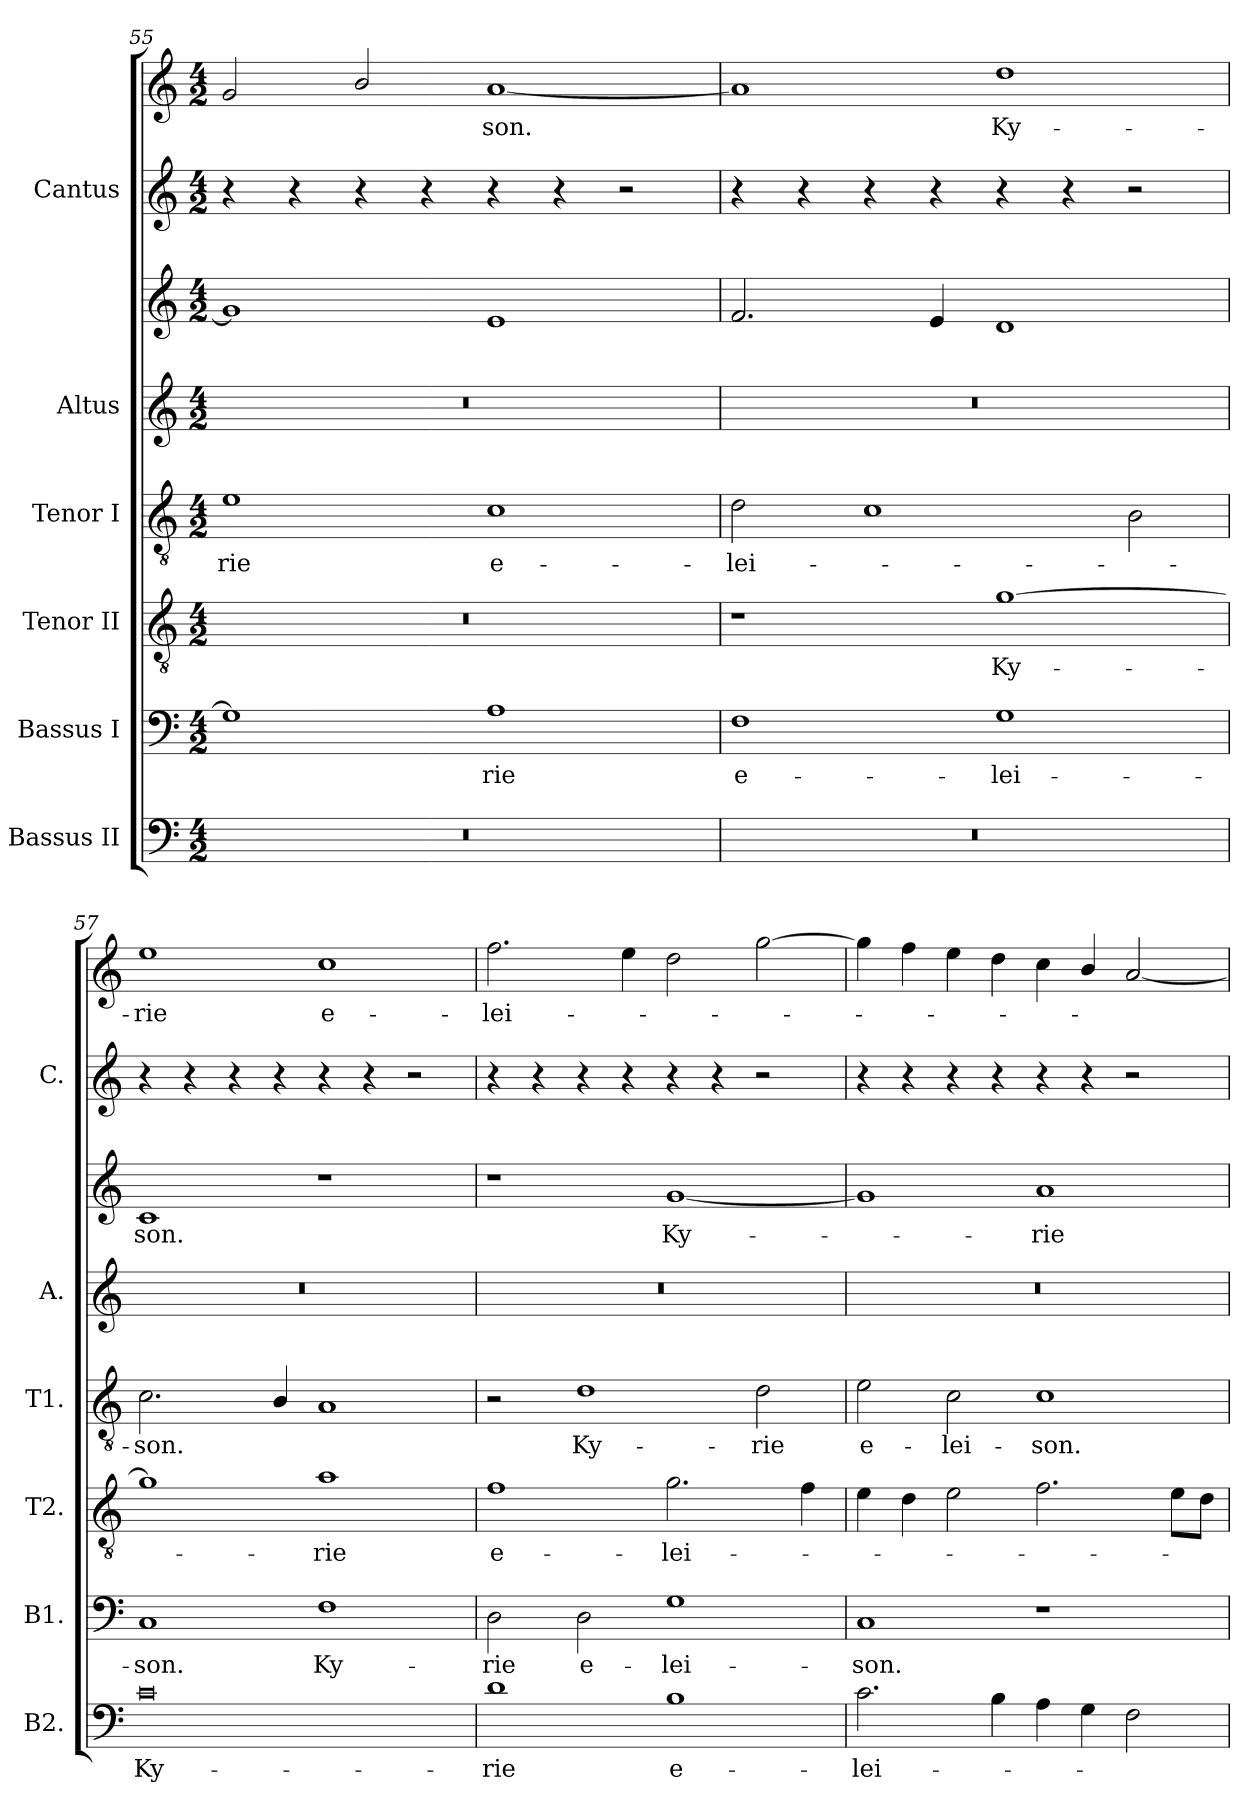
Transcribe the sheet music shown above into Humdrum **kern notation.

**kern	**text	**kern	**text	**kern	**text	**kern	**text	**kern	**kern	**text	**kern	**kern	**text
*part6	*part6	*part5	*part5	*part4	*part4	*part3	*part3	*part2	*part2	*part2	*part1	*part1	*part1
*staff8	*staff8	*staff7	*staff7	*staff6	*staff6	*staff5	*staff5	*staff4	*staff3	*staff3	*staff2	*staff1	*staff1
*I"Bassus II	*	*I"Bassus I	*	*I"Tenor II	*	*I"Tenor I	*	*I"Altus	*	*	*I"Cantus	*	*
*I'B2.	*	*I'B1.	*	*I'T2.	*	*I'T1.	*	*I'A.	*	*	*I'C.	*	*
*clefF4	*	*clefF4	*	*clefGv2	*	*clefGv2	*	*clefG2	*clefG2	*	*clefG2	*clefG2	*
*	*	*	*	*ITrd7c12	*	*ITrd7c12	*	*	*	*	*	*	*
*k[]	*	*k[]	*	*k[]	*	*k[]	*	*k[]	*k[]	*	*k[]	*k[]	*
*C:	*	*C:	*	*C:	*	*C:	*	*C:	*C:	*	*C:	*C:	*
*M4/2	*	*M4/2	*	*M4/2	*	*M4/2	*	*M4/2	*M4/2	*	*M4/2	*M4/2	*
=55	=55	=55	=55	=55	=55	=55	=55	=55	=55	=55	=55	=55	=55
!LO:N:vis=1	!	!	!	!LO:N:vis=1	!	!	!	!	!	!	!	!	!
!	!	!	!	!	!	!	!LO:LY:b:color=#000000	!LO:N:vis=1	!	!	!	!	!
0r	.	1Gi]	.	0r	.	1Ei	-rie	0r	1gi]	.	4r	2gi/	.
.	.	.	.	.	.	.	.	.	.	.	4r	.	.
.	.	.	.	.	.	.	.	.	.	.	4r	2bi/	.
.	.	.	.	.	.	.	.	.	.	.	4r	.	.
!	!	!	!LO:LY:b:color=#000000	!	!	!	!	!	!	!	!	!	!
!	!	!	!	!	!	!	!LO:LY:b:color=#000000	!	!	!	!	!	!
!	!	!	!	!	!	!	!	!	!	!	!	!	!LO:LY:b:color=#000000
.	.	1Ai	-rie	.	.	1Ci	e-	.	1ei	.	4r	[1ai	-son.
.	.	.	.	.	.	.	.	.	.	.	4r	.	.
.	.	.	.	.	.	.	.	.	.	.	2r	.	.
=56	=56	=56	=56	=56	=56	=56	=56	=56	=56	=56	=56	=56	=56
!LO:N:vis=1	!	!	!	!	!	!	!	!	!	!	!	!	!
!	!	!	!LO:LY:b:color=#000000	!	!	!	!	!	!	!	!	!	!
!	!	!	!	!	!	!	!LO:LY:b:color=#000000	!LO:N:vis=1	!	!	!	!	!
0r	.	1Fi	e-	1r	.	2Di\	-lei-	0r	2.fi/	.	4r	1ai]	.
.	.	.	.	.	.	.	.	.	.	.	4r	.	.
.	.	.	.	.	.	1Ci	.	.	.	.	4r	.	.
.	.	.	.	.	.	.	.	.	4ei/	.	4r	.	.
!	!	!	!LO:LY:b:color=#000000	!	!	!	!	!	!	!	!	!	!
!	!	!	!	!	!LO:LY:b:color=#000000	!	!	!	!	!	!	!	!
!	!	!	!	!	!	!	!	!	!	!	!	!	!LO:LY:b:color=#000000
.	.	1Gi	-lei-	[1Gi	Ky-	.	.	.	1di	.	4r	1ddi	Ky-
.	.	.	.	.	.	.	.	.	.	.	4r	.	.
.	.	.	.	.	.	2BBi\	.	.	.	.	2r	.	.
=57	=57	=57	=57	=57	=57	=57	=57	=57	=57	=57	=57	=57	=57
!	!LO:LY:b:color=#000000	!	!	!	!	!	!	!	!	!	!	!	!
!	!	!	!LO:LY:b:color=#000000	!	!	!	!	!	!	!	!	!	!
!	!	!	!	!	!	!	!LO:LY:b:color=#000000	!LO:N:vis=1	!	!	!	!	!
!	!	!	!	!	!	!	!	!	!	!LO:LY:b:color=#000000	!	!	!
!	!	!	!	!	!	!	!	!	!	!	!	!	!LO:LY:b:color=#000000
0ci	Ky-	1Ci	-son.	1Gi]	.	2.Ci\	-son.	0r	1ci	-son.	4r	1eei	-rie
.	.	.	.	.	.	.	.	.	.	.	4r	.	.
.	.	.	.	.	.	.	.	.	.	.	4r	.	.
.	.	.	.	.	.	4BBi/	.	.	.	.	4r	.	.
!	!	!	!LO:LY:b:color=#000000	!	!	!	!	!	!	!	!	!	!
!	!	!	!	!	!LO:LY:b:color=#000000	!	!	!	!	!	!	!	!
!	!	!	!	!	!	!	!	!	!	!	!	!	!LO:LY:b:color=#000000
.	.	1Fi	Ky-	1Ai	-rie	1AAi	.	.	1r	.	4r	1cci	e-
.	.	.	.	.	.	.	.	.	.	.	4r	.	.
.	.	.	.	.	.	.	.	.	.	.	2r	.	.
=58	=58	=58	=58	=58	=58	=58	=58	=58	=58	=58	=58	=58	=58
!	!LO:LY:b:color=#000000	!	!	!	!	!	!	!	!	!	!	!	!
!	!	!	!LO:LY:b:color=#000000	!	!	!	!	!	!	!	!	!	!
!	!	!	!	!	!LO:LY:b:color=#000000	!	!	!LO:N:vis=1	!	!	!	!	!
!	!	!	!	!	!	!	!	!	!	!	!	!	!LO:LY:b:color=#000000
1di	-rie	2Di\	-rie	1Fi	e-	2r	.	0r	1r	.	4r	2.ffi\	-lei-
.	.	.	.	.	.	.	.	.	.	.	4r	.	.
!	!	!	!LO:LY:b:color=#000000	!	!	!	!	!	!	!	!	!	!
!	!	!	!	!	!	!	!LO:LY:b:color=#000000	!	!	!	!	!	!
.	.	2Di\	e-	.	.	1Di	Ky-	.	.	.	4r	.	.
.	.	.	.	.	.	.	.	.	.	.	4r	4eei\	.
!	!LO:LY:b:color=#000000	!	!	!	!	!	!	!	!	!	!	!	!
!	!	!	!LO:LY:b:color=#000000	!	!	!	!	!	!	!	!	!	!
!	!	!	!	!	!LO:LY:b:color=#000000	!	!	!	!	!	!	!	!
!	!	!	!	!	!	!	!	!	!	!LO:LY:b:color=#000000	!	!	!
1Bi	e-	1Gi	-lei-	2.Gi\	-lei-	.	.	.	[1gi	Ky-	4r	2ddi\	.
.	.	.	.	.	.	.	.	.	.	.	4r	.	.
!	!	!	!	!	!	!	!LO:LY:b:color=#000000	!	!	!	!	!	!
.	.	.	.	.	.	2Di\	-rie	.	.	.	2r	[2ggi\	.
.	.	.	.	4Fi\	.	.	.	.	.	.	.	.	.
!!LO:LB:g=z
=59	=59	=59	=59	=59	=59	=59	=59	=59	=59	=59	=59	=59	=59
!	!LO:LY:b:color=#000000	!	!	!	!	!	!	!	!	!	!	!	!
!	!	!	!LO:LY:b:color=#000000	!	!	!	!	!	!	!	!	!	!
!	!	!	!	!	!	!	!LO:LY:b:color=#000000	!LO:N:vis=1	!	!	!	!	!
2.ci\	-lei-	1Ci	-son.	4Ei\	.	2Ei\	e-	0r	1gi]	.	4r	4ggi\]	.
.	.	.	.	4Di\	.	.	.	.	.	.	4r	4ffi\	.
!	!	!	!	!	!	!	!LO:LY:b:color=#000000	!	!	!	!	!	!
.	.	.	.	2Ei\	.	2Ci\	-lei-	.	.	.	4r	4eei\	.
4Bi\	.	.	.	.	.	.	.	.	.	.	4r	4ddi\	.
!	!	!	!	!	!	!	!LO:LY:b:color=#000000	!	!	!	!	!	!
!	!	!	!	!	!	!	!	!	!	!LO:LY:b:color=#000000	!	!	!
4Ai\	.	1r	.	2.Fi\	.	1Ci	-son.	.	1ai	-rie	4r	4cci\	.
4Gi\	.	.	.	.	.	.	.	.	.	.	4r	4bi/	.
2Fi\	.	.	.	.	.	.	.	.	.	.	2r	[2ai/	.
.	.	.	.	8Ei\L	.	.	.	.	.	.	.	.	.
.	.	.	.	8Di\J	.	.	.	.	.	.	.	.	.
=	=	=	=	=	=	=	=	=	=	=	=	=	=
*-	*-	*-	*-	*-	*-	*-	*-	*-	*-	*-	*-	*-	*-
